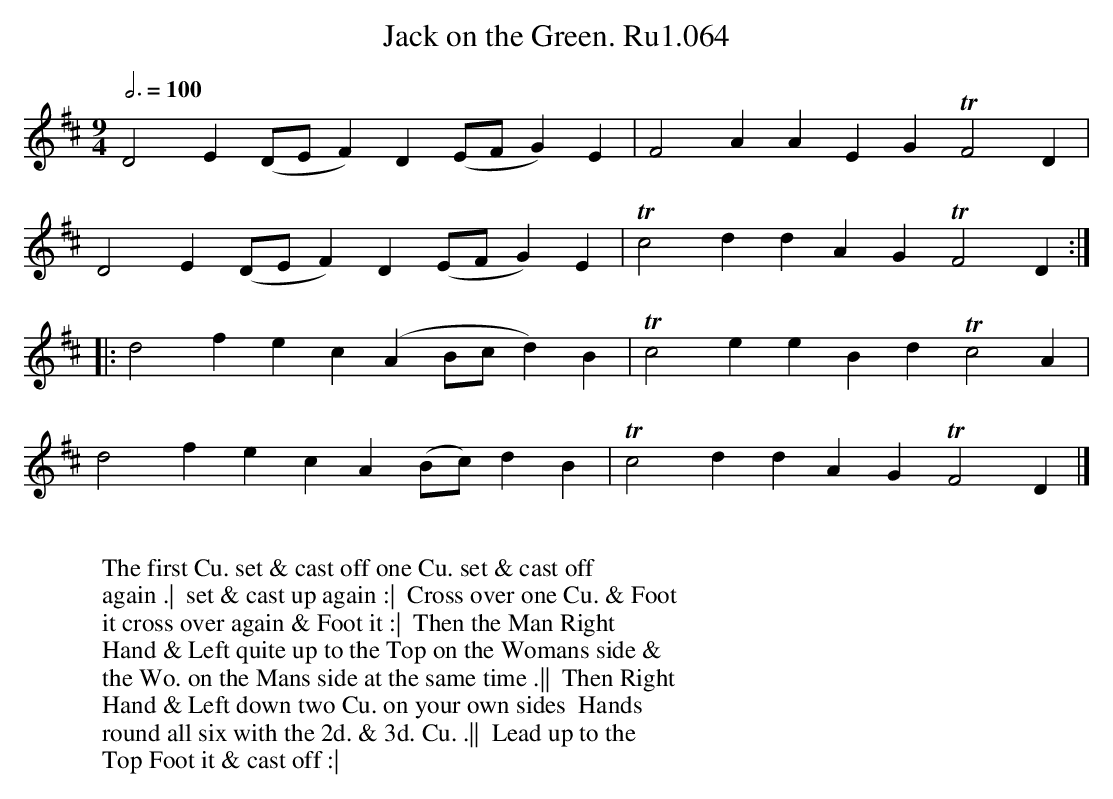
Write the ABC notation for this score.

X:1
T:Jack on the Green. Ru1.064
L:1/4
M:9/4
Q:3/4=100
K:D
D2E (D/E/F)D (E/F/G)E|F2A AEG TF2D|
D2E (D/E/F)D (E/F/G)E|Tc2dd AG TF2D :|
|: d2fec(A B/c/d)B|Tc2eeBdTc2A|
d2fecA (B/c/)dB|Tc2ddAG TF2D |]
W:
W: The first Cu. set & cast off one Cu. set & cast off
W: again .|  set & cast up again :|  Cross over one Cu. & Foot
W: it cross over again & Foot it :|  Then the Man Right
W: Hand & Left quite up to the Top on the Womans side &
W: the Wo. on the Mans side at the same time .||  Then Right
W: Hand & Left down two Cu. on your own sides  Hands
W: round all six with the 2d. & 3d. Cu. .||  Lead up to the
W: Top Foot it & cast off :|
